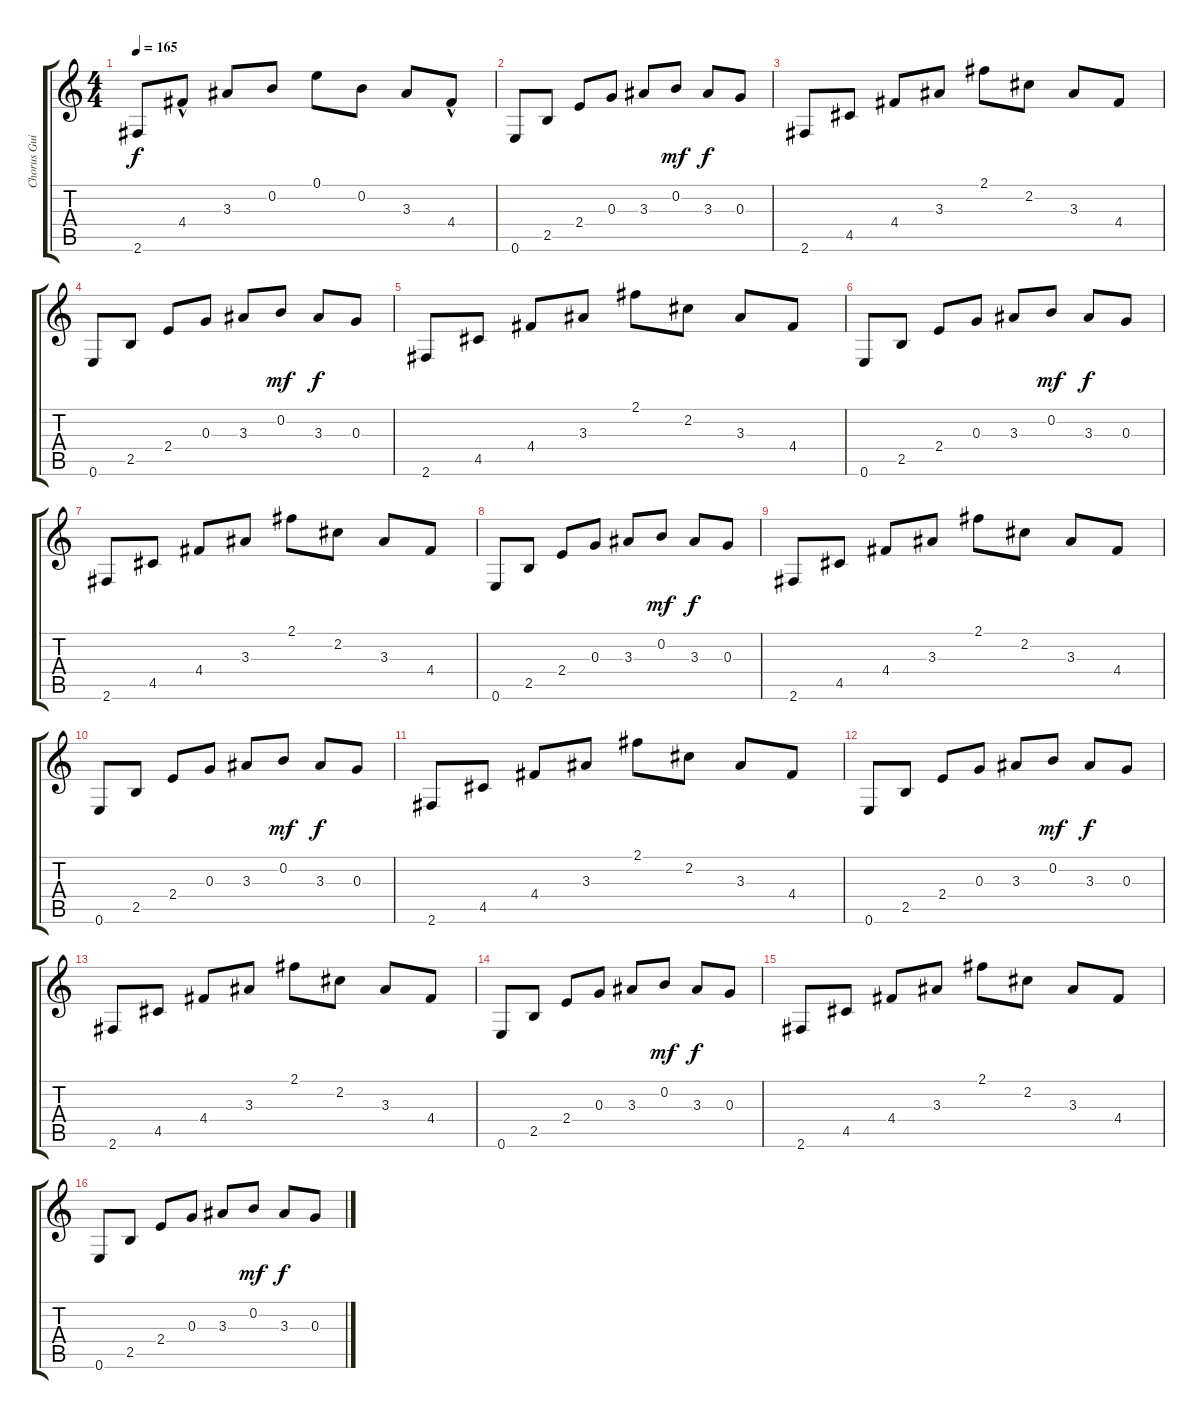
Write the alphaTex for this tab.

\track ("Chorus Guitar" "Chorus Gui") {instrument electricguitarmuted}
\staff {score tabs}
\tuning (E4 B3 G3 D3 A2 E2) {hide}
\ts (4 4)
\tempo 165
\clef g2
\ks c
2.6.8{dy f} 4.4{hac}.8 3.3.8 0.2.8 0.1.8 0.2.8 3.3.8 4.4{hac}.8 |
0.6.8 2.5.8 2.4.8 0.3.8 3.3.8 0.2.8{dy mf} 3.3.8{dy f} 0.3.8 |
2.6.8 4.5.8 4.4.8 3.3.8 2.1.8 2.2.8 3.3.8 4.4.8 |
0.6.8 2.5.8 2.4.8 0.3.8 3.3.8 0.2.8{dy mf} 3.3.8{dy f} 0.3.8 |
2.6.8 4.5.8 4.4.8 3.3.8 2.1.8 2.2.8 3.3.8 4.4.8 |
0.6.8 2.5.8 2.4.8 0.3.8 3.3.8 0.2.8{dy mf} 3.3.8{dy f} 0.3.8 |
2.6.8 4.5.8 4.4.8 3.3.8 2.1.8 2.2.8 3.3.8 4.4.8 |
0.6.8 2.5.8 2.4.8 0.3.8 3.3.8 0.2.8{dy mf} 3.3.8{dy f} 0.3.8 |
2.6.8 4.5.8 4.4.8 3.3.8 2.1.8 2.2.8 3.3.8 4.4.8 |
0.6.8 2.5.8 2.4.8 0.3.8 3.3.8 0.2.8{dy mf} 3.3.8{dy f} 0.3.8 |
2.6.8 4.5.8 4.4.8 3.3.8 2.1.8 2.2.8 3.3.8 4.4.8 |
0.6.8 2.5.8 2.4.8 0.3.8 3.3.8 0.2.8{dy mf} 3.3.8{dy f} 0.3.8 |
2.6.8 4.5.8 4.4.8 3.3.8 2.1.8 2.2.8 3.3.8 4.4.8 |
0.6.8 2.5.8 2.4.8 0.3.8 3.3.8 0.2.8{dy mf} 3.3.8{dy f} 0.3.8 |
2.6.8 4.5.8 4.4.8 3.3.8 2.1.8 2.2.8 3.3.8 4.4.8 |
0.6.8 2.5.8 2.4.8 0.3.8 3.3.8 0.2.8{dy mf} 3.3.8{dy f} 0.3.8
